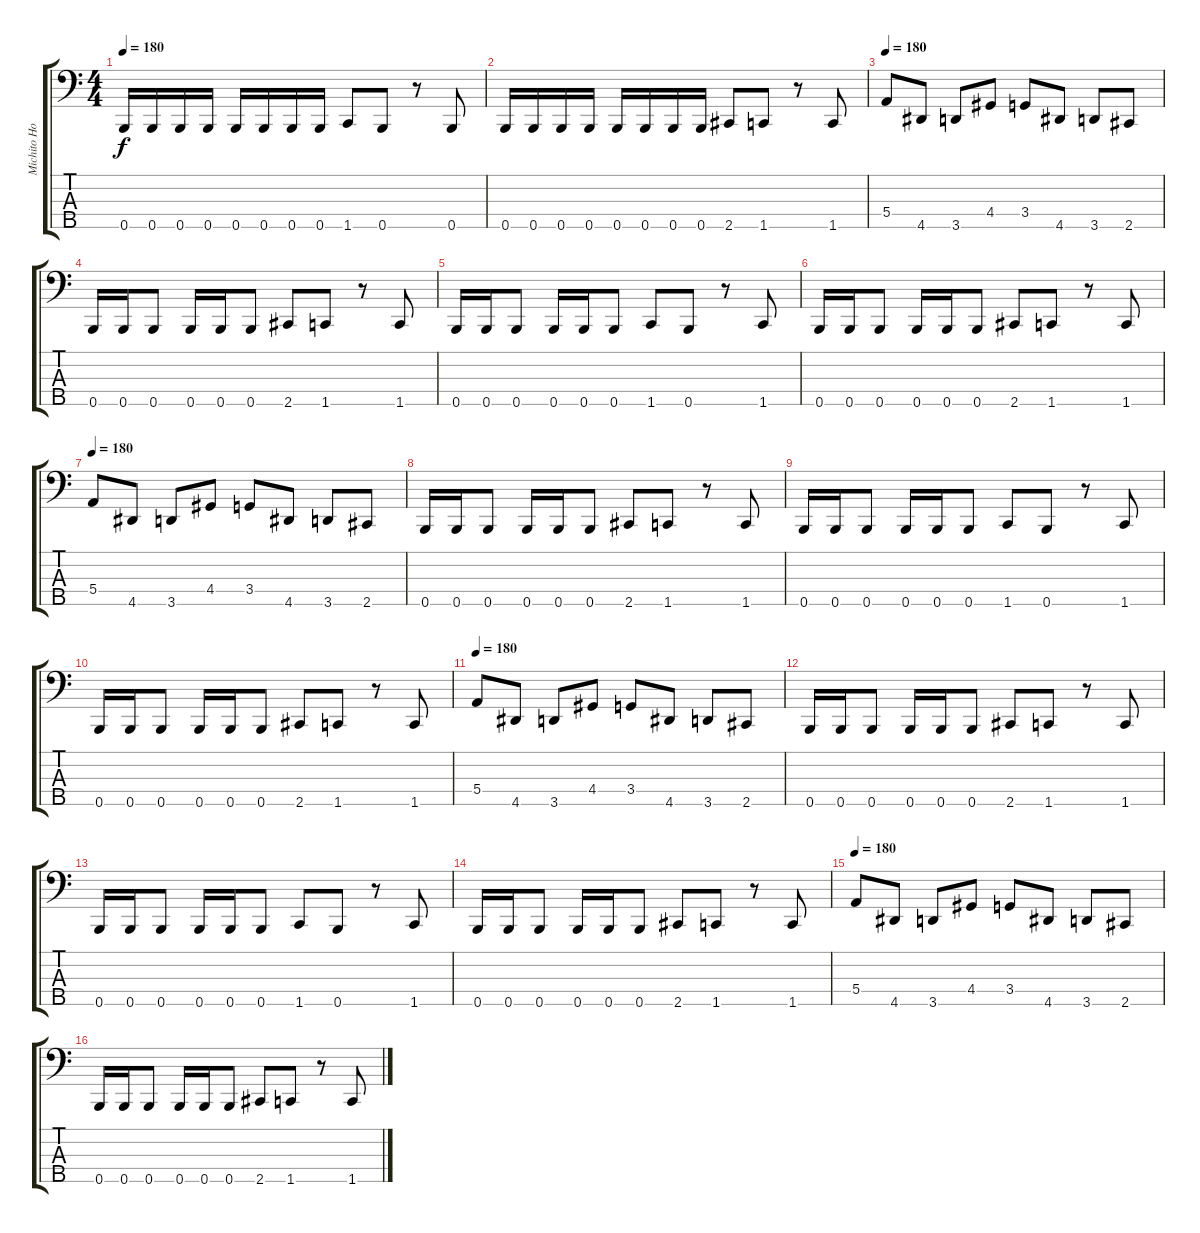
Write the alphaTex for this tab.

\track ("Michito Hoshi" "Michito Ho") {instrument electricbasspick}
\staff {score tabs}
\tuning (G2 D2 A1 E1 B0) {hide}
\ts (4 4)
\tempo 180
\clef f4
\ks c
0.5.16{dy f} 0.5.16 0.5.16 0.5.16 0.5.16 0.5.16 0.5.16 0.5.16 1.5.8 0.5.8 r.8 0.5.8 |
0.5.16 0.5.16 0.5.16 0.5.16 0.5.16 0.5.16 0.5.16 0.5.16 2.5.8 1.5.8 r.8 1.5.8 |
\tempo 180
5.4.8 4.5.8 3.5.8 4.4.8 3.4.8 4.5.8 3.5.8 2.5.8 |
0.5.16 0.5.16 0.5.8 0.5.16 0.5.16 0.5.8 2.5.8 1.5.8 r.8 1.5.8 |
0.5.16 0.5.16 0.5.8 0.5.16 0.5.16 0.5.8 1.5.8 0.5.8 r.8 1.5.8 |
0.5.16 0.5.16 0.5.8 0.5.16 0.5.16 0.5.8 2.5.8 1.5.8 r.8 1.5.8 |
\tempo 180
5.4.8 4.5.8 3.5.8 4.4.8 3.4.8 4.5.8 3.5.8 2.5.8 |
0.5.16 0.5.16 0.5.8 0.5.16 0.5.16 0.5.8 2.5.8 1.5.8 r.8 1.5.8 |
0.5.16 0.5.16 0.5.8 0.5.16 0.5.16 0.5.8 1.5.8 0.5.8 r.8 1.5.8 |
0.5.16 0.5.16 0.5.8 0.5.16 0.5.16 0.5.8 2.5.8 1.5.8 r.8 1.5.8 |
\tempo 180
5.4.8 4.5.8 3.5.8 4.4.8 3.4.8 4.5.8 3.5.8 2.5.8 |
0.5.16 0.5.16 0.5.8 0.5.16 0.5.16 0.5.8 2.5.8 1.5.8 r.8 1.5.8 |
0.5.16 0.5.16 0.5.8 0.5.16 0.5.16 0.5.8 1.5.8 0.5.8 r.8 1.5.8 |
0.5.16 0.5.16 0.5.8 0.5.16 0.5.16 0.5.8 2.5.8 1.5.8 r.8 1.5.8 |
\tempo 180
5.4.8 4.5.8 3.5.8 4.4.8 3.4.8 4.5.8 3.5.8 2.5.8 |
0.5.16 0.5.16 0.5.8 0.5.16 0.5.16 0.5.8 2.5.8 1.5.8 r.8 1.5.8
